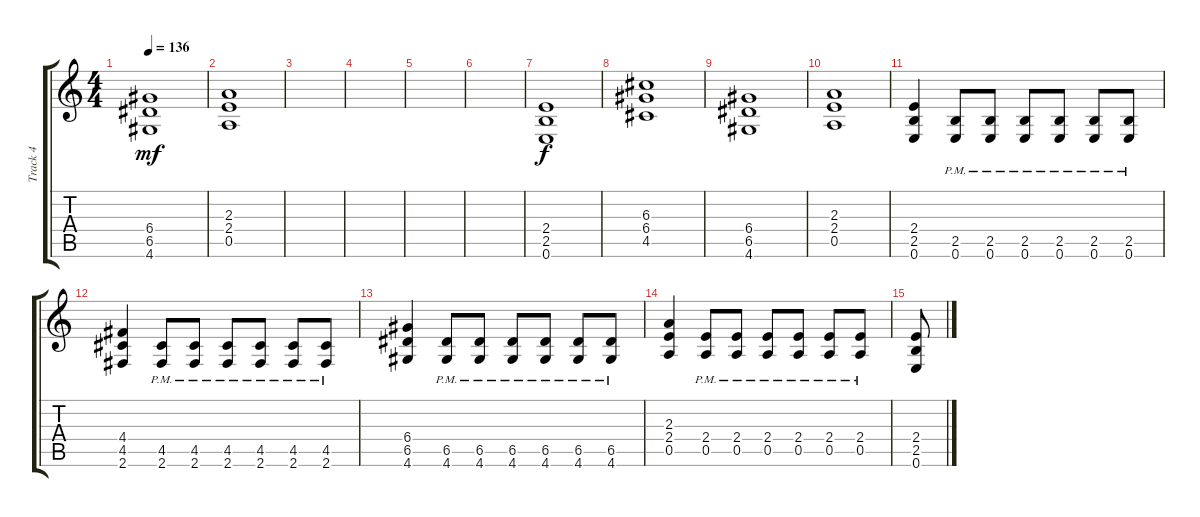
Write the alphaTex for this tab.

\track ("Track 4" "Track 4") {instrument distortionguitar}
\staff {score tabs}
\tuning (E4 B3 G3 D3 A2 E2) {hide}
\ts (4 4)
\tempo 136
\clef g2
\ks c
(6.4 6.5 4.6).1{dy mf} |
(2.3 2.4 0.5).1 |
|
|
|
|
(2.4 2.5 0.6).1{dy f} |
(6.3 6.4 4.5).1 |
(6.4 6.5 4.6).1 |
(2.3 2.4 0.5).1 |
(2.4 2.5 0.6).4 (2.5{pm} 0.6{pm}).8 (2.5{pm} 0.6{pm}).8 (2.5{pm} 0.6{pm}).8 (2.5{pm} 0.6{pm}).8 (2.5{pm} 0.6{pm}).8 (2.5{pm} 0.6{pm}).8 |
(4.4 4.5 2.6).4 (4.5{pm} 2.6{pm}).8 (4.5{pm} 2.6{pm}).8 (4.5{pm} 2.6{pm}).8 (4.5{pm} 2.6{pm}).8 (4.5{pm} 2.6{pm}).8 (4.5{pm} 2.6{pm}).8 |
(6.4 6.5 4.6).4 (6.5{pm} 4.6{pm}).8 (6.5{pm} 4.6{pm}).8 (6.5{pm} 4.6{pm}).8 (6.5{pm} 4.6{pm}).8 (6.5{pm} 4.6{pm}).8 (6.5{pm} 4.6{pm}).8 |
(2.3 2.4 0.5).4 (2.4{pm} 0.5{pm}).8 (2.4{pm} 0.5{pm}).8 (2.4{pm} 0.5{pm}).8 (2.4{pm} 0.5{pm}).8 (2.4{pm} 0.5{pm}).8 (2.4{pm} 0.5{pm}).8 |
(2.4 2.5 0.6).8
